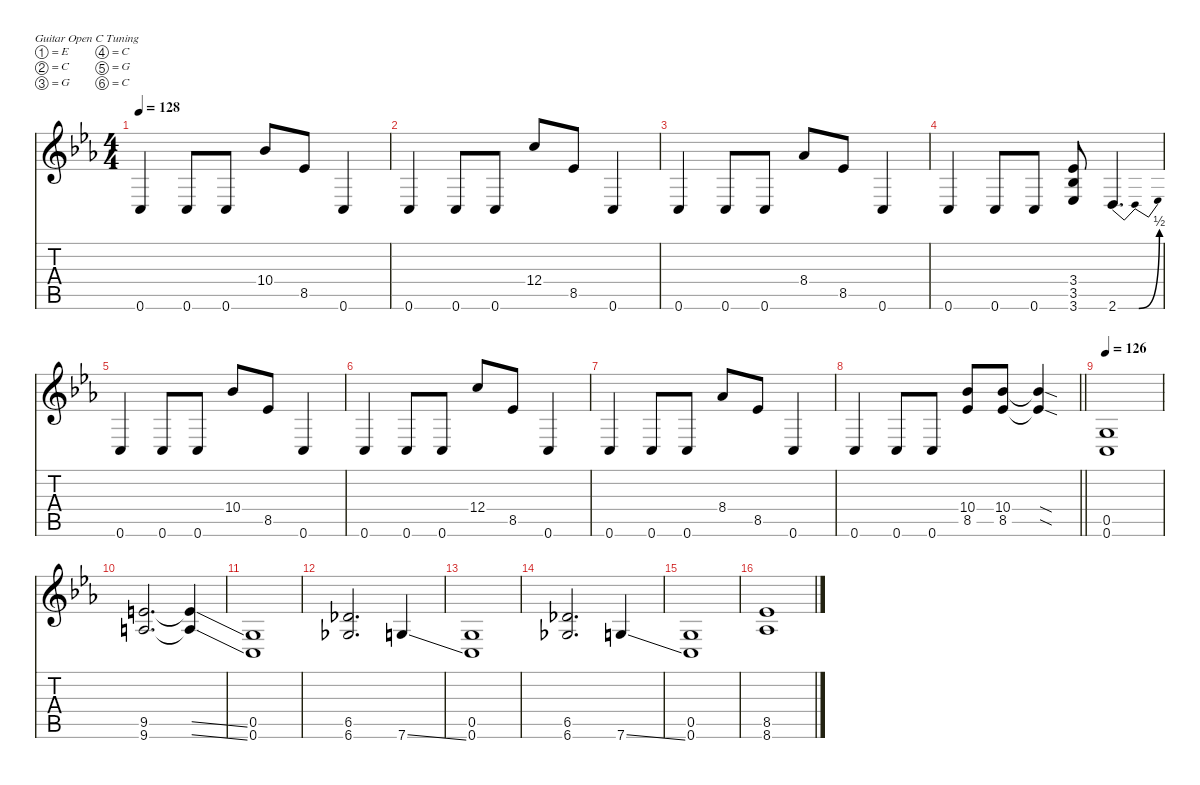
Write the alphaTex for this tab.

\defaultSystemsLayout 4
\hideDynamics
\bracketExtendMode nobrackets
\singleTrackTrackNamePolicy hidden
\multiTrackTrackNamePolicy hidden
\firstSystemTrackNameMode fullname
\firstSystemTrackNameOrientation horizontal
\otherSystemsTrackNameOrientation horizontal
\track ("Guitar 1" "dist.guit.") {instrument distortionguitar}
\staff {score tabs}
\tuning (E4 C4 G3 C3 G2 C2)
\ts (4 4)
\tempo 128
\clef g2
\ks cminor
0.6{acc forcenatural}.4{dy f beam Up} 0.6{acc forcenatural}.8{beam Up} 0.6{acc forcenatural}.8{beam Up} 10.4{acc b}.8{beam Up} 8.5{acc b}.8{beam Up} 0.6{acc forcenatural}.4{beam Up} |
0.6{acc forcenatural}.4{beam Up} 0.6{acc forcenatural}.8{beam Up} 0.6{acc forcenatural}.8{beam Up} 12.4{acc forcenatural}.8{beam Up} 8.5{acc b}.8{beam Up} 0.6{acc forcenatural}.4{beam Up} |
0.6{acc forcenatural}.4{beam Up} 0.6{acc forcenatural}.8{beam Up} 0.6{acc forcenatural}.8{beam Up} 8.4{acc b}.8{beam Up} 8.5{acc b}.8{beam Up} 0.6{acc forcenatural}.4{beam Up} |
0.6{acc forcenatural}.4{beam Up} 0.6{acc forcenatural}.8{beam Up} 0.6{acc forcenatural}.8{beam Up} (3.4{acc b} 3.5{acc b} 3.6{acc b}).8{beam Up} 2.6{be (bendrelease 0 0 30 2 30 2 15 0) acc forcenatural}.4{d beam Up} |
0.6{acc forcenatural}.4{beam Up} 0.6{acc forcenatural}.8{beam Up} 0.6{acc forcenatural}.8{beam Up} 10.4{acc b}.8{beam Up} 8.5{acc b}.8{beam Up} 0.6{acc forcenatural}.4{beam Up} |
0.6{acc forcenatural}.4{beam Up} 0.6{acc forcenatural}.8{beam Up} 0.6{acc forcenatural}.8{beam Up} 12.4{acc forcenatural}.8{beam Up} 8.5{acc b}.8{beam Up} 0.6{acc forcenatural}.4{beam Up} |
0.6{acc forcenatural}.4{beam Up} 0.6{acc forcenatural}.8{beam Up} 0.6{acc forcenatural}.8{beam Up} 8.4{acc b}.8{beam Up} 8.5{acc b}.8{beam Up} 0.6{acc forcenatural}.4{beam Up} |
\barLineRight lightlight
0.6{acc forcenatural}.4{beam Up} 0.6{acc forcenatural}.8{beam Up} 0.6{acc forcenatural}.8{beam Up} (10.4{acc b} 8.5{acc b}).8{beam Up} (10.4{acc b} 8.5{acc b}).8{beam Up} (10.4{sod t acc b} 8.5{sod t acc b}).4{beam Up} |
\tempo 126
(0.5{acc forcenatural} 0.6{acc forcenatural}).1{beam Up} |
(9.5{acc forcenatural} 9.6{acc forcenatural}).2{d beam Up} (9.5{ss t acc forcenatural} 9.6{ss t acc forcenatural}).4{beam Up} |
(0.5{acc forcenatural} 0.6{acc forcenatural}).1{beam Up} |
(6.5{acc b} 6.6{acc b}).2{d beam Up} 7.6{ss acc forcenatural}.4{beam Up} |
(0.5{acc forcenatural} 0.6{acc forcenatural}).1{beam Up} |
(6.5{acc b} 6.6{acc b}).2{d beam Up} 7.6{ss acc forcenatural}.4{beam Up} |
(0.5{acc forcenatural} 0.6{acc forcenatural}).1{beam Up} |
(8.5{acc b} 8.6{acc b}).1{beam Up}
